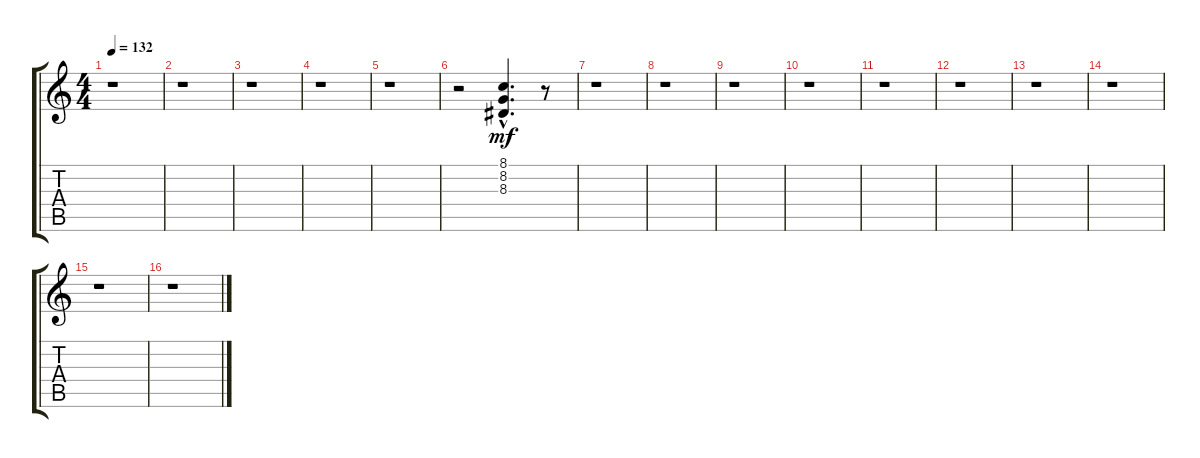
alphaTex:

\track "" {instrument synthbrass1}
\staff {score tabs}
\tuning (E4 B3 G3 D3 A2 E2) {hide}
\ts (4 4)
\tempo 132
\clef g2
\ks c
r.1{dy f} |
r.1 |
r.1 |
r.1 |
r.1 |
r.2 (8.1{hac} 8.2{hac} 8.3{hac}).4{d dy mf} r.8 |
r.1 |
r.1 |
r.1 |
r.1 |
r.1 |
r.1 |
r.1 |
r.1 |
r.1 |
r.1
